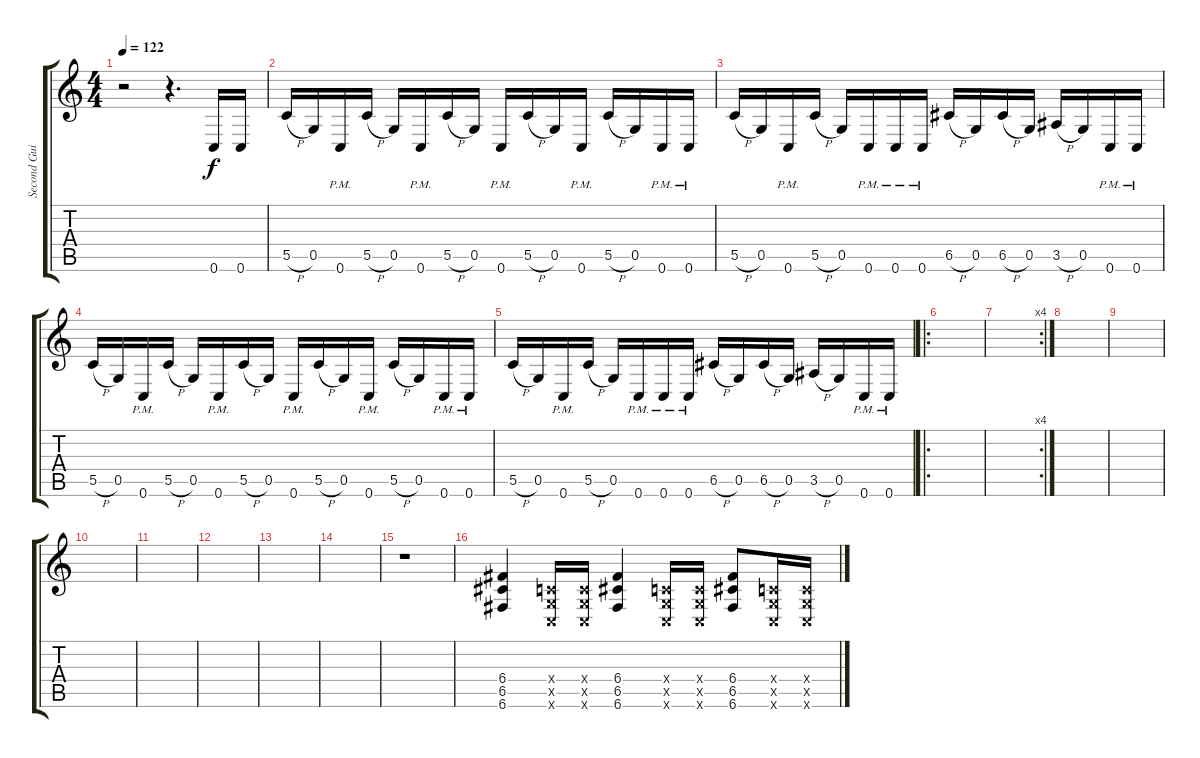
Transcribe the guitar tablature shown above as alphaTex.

\track ("Second Guitar" "Second Gui") {instrument overdrivenguitar}
\staff {score tabs}
\tuning (D4 A3 F3 C3 G2 C2) {hide}
\ts (4 4)
\tempo 122
\clef g2
\ks c
r.2{dy f instrument overdrivenguitar} r.4{d} 0.6.16 0.6.16 |
5.5{h}.16 0.5.16 0.6{pm}.16 5.5{h}.16 0.5.16 0.6{pm}.16 5.5{h}.16 0.5.16 0.6{pm}.16 5.5{h}.16 0.5.16 0.6{pm}.16 5.5{h}.16 0.5.16 0.6{pm}.16 0.6{pm}.16 |
5.5{h}.16 0.5.16 0.6{pm}.16 5.5{h}.16 0.5.16 0.6{pm}.16 0.6{pm}.16 0.6{pm}.16 6.5{h}.16 0.5.16 6.5{h}.16 0.5.16 3.5{h}.16 0.5.16 0.6{pm}.16 0.6{pm}.16 |
5.5{h}.16 0.5.16 0.6{pm}.16 5.5{h}.16 0.5.16 0.6{pm}.16 5.5{h}.16 0.5.16 0.6{pm}.16 5.5{h}.16 0.5.16 0.6{pm}.16 5.5{h}.16 0.5.16 0.6{pm}.16 0.6{pm}.16 |
5.5{h}.16 0.5.16 0.6{pm}.16 5.5{h}.16 0.5.16 0.6{pm}.16 0.6{pm}.16 0.6{pm}.16 6.5{h}.16 0.5.16 6.5{h}.16 0.5.16 3.5{h}.16 0.5.16 0.6{pm}.16 0.6{pm}.16 |
\ro
|
\rc 4
|
|
|
|
|
|
|
|
r.1 |
(6.4 6.5 6.6).4 (0.4{x} 0.5{x} 0.6{x}).16 (0.4{x} 0.5{x} 0.6{x}).16 (6.4 6.5 6.6).4 (0.4{x} 0.5{x} 0.6{x}).16 (0.4{x} 0.5{x} 0.6{x}).16 (6.4 6.5 6.6).8 (0.4{x} 0.5{x} 0.6{x}).16 (0.4{x} 0.5{x} 0.6{x}).16
